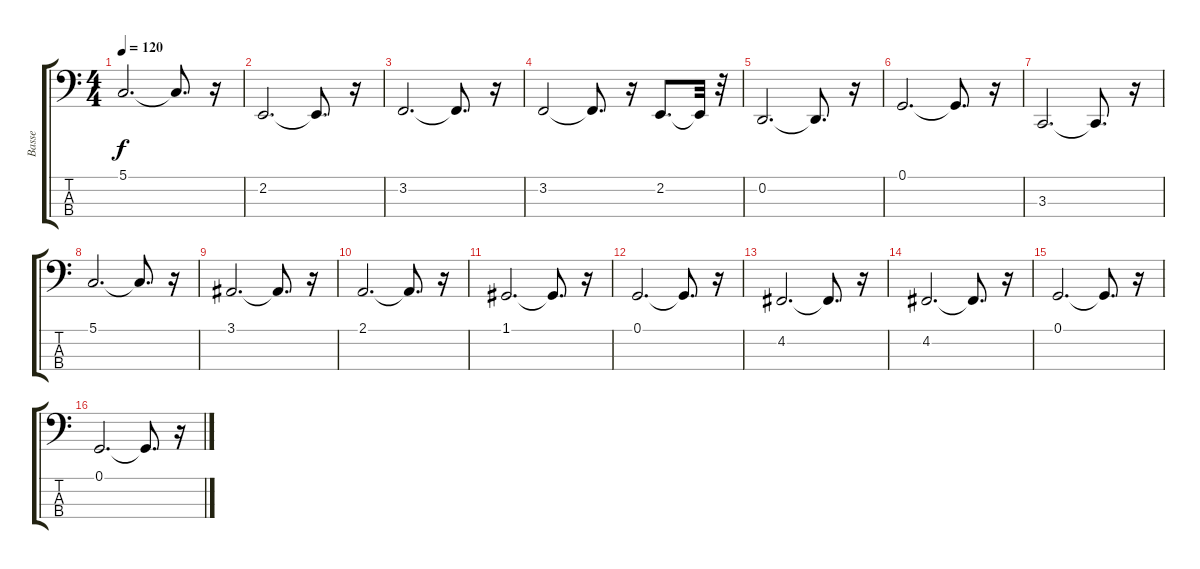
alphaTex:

\track ("Basse" "Basse") {instrument acousticgrandpiano}
\staff {score tabs}
\tuning (G2 D2 A1 E1) {hide}
\ts (4 4)
\tempo 120
\clef f4
\ks c
5.1.2{d dy f} 5.1{t}.8{d} r.16 |
2.2.2{d} 2.2{t}.8{d} r.16 |
3.2.2{d} 3.2{t}.8{d} r.16 |
3.2.2 3.2{t}.8{d} r.16 2.2.8{d} 2.2{t}.32 r.32 |
0.2.2{d} 0.2{t}.8{d} r.16 |
0.1.2{d} 0.1{t}.8{d} r.16 |
3.3.2{d} 3.3{t}.8{d} r.16 |
5.1.2{d} 5.1{t}.8{d} r.16 |
3.1.2{d} 3.1{t}.8{d} r.16 |
2.1.2{d} 2.1{t}.8{d} r.16 |
1.1.2{d} 1.1{t}.8{d} r.16 |
0.1.2{d} 0.1{t}.8{d} r.16 |
4.2.2{d} 4.2{t}.8{d} r.16 |
4.2.2{d} 4.2{t}.8{d} r.16 |
0.1.2{d} 0.1{t}.8{d} r.16 |
0.1.2{d} 0.1{t}.8{d} r.16
